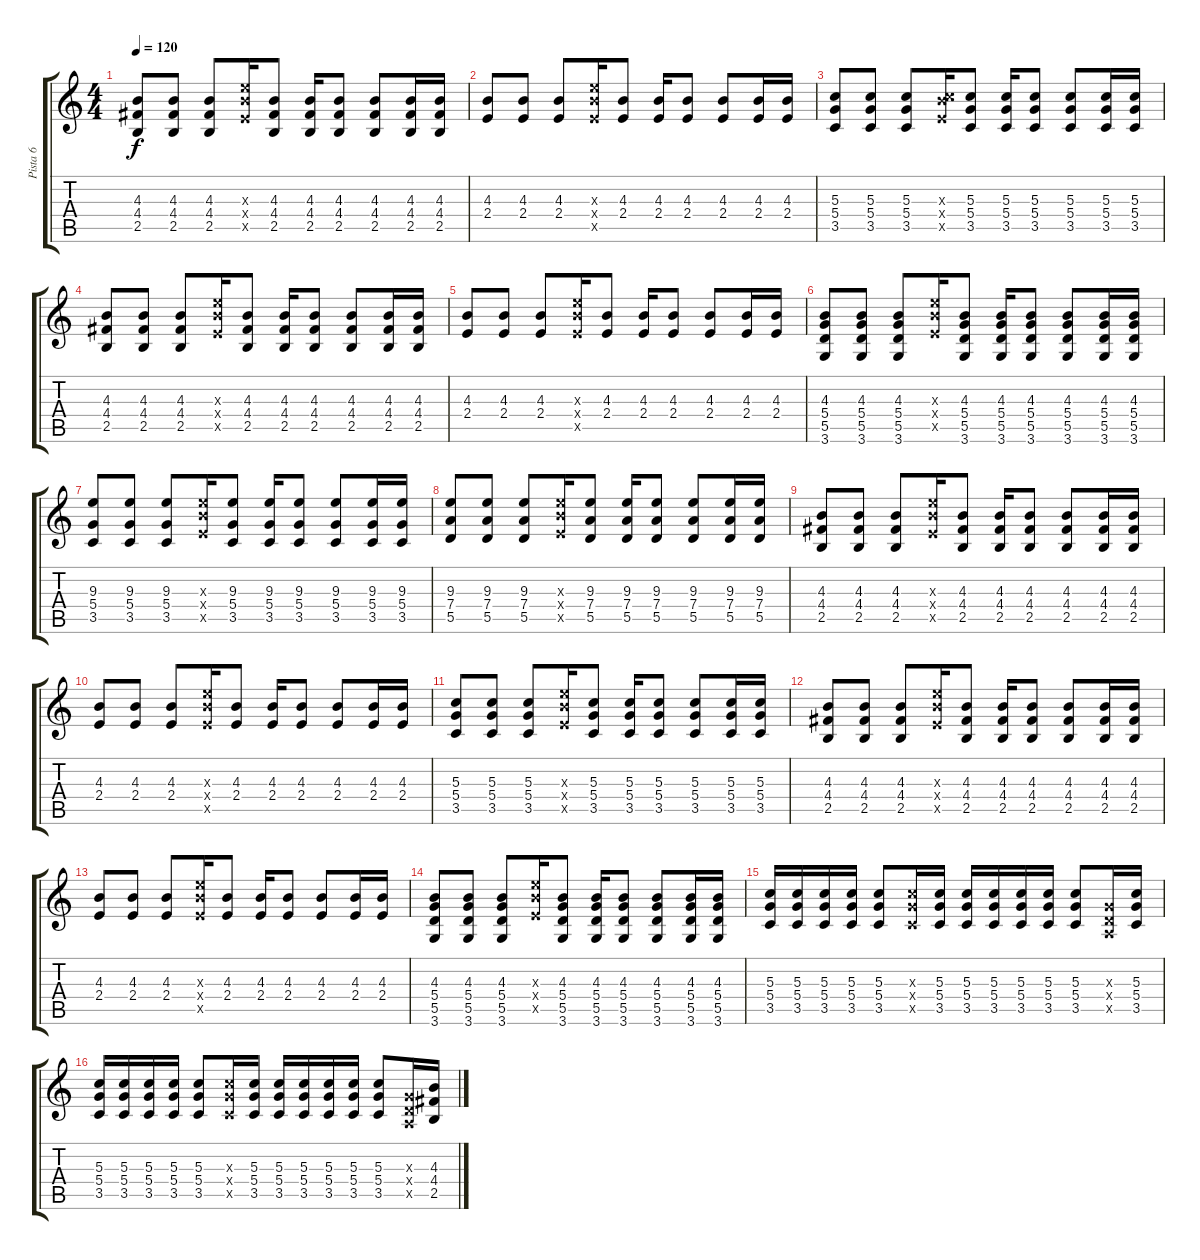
\track ("Pista 6" "Pista 6") {instrument distortionguitar}
\staff {score tabs}
\tuning (E4 B3 G3 D3 A2 E2) {hide}
\ts (4 4)
\tempo 120
\clef g2
\ks c
(4.3 4.4 2.5).8{dy f} (4.3 4.4 2.5).8 (4.3 4.4 2.5).8 (9.3{x} 9.4{x} 7.5{x}).16 (4.3 4.4 2.5).8 (4.3 4.4 2.5).16 (4.3 4.4 2.5).8 (4.3 4.4 2.5).8 (4.3 4.4 2.5).16 (4.3 4.4 2.5).16 |
(4.3 2.4).8 (4.3 2.4).8 (4.3 2.4).8 (9.3{x} 9.4{x} 7.5{x}).16 (4.3 2.4).8 (4.3 2.4).16 (4.3 2.4).8 (4.3 2.4).8 (4.3 2.4).16 (4.3 2.4).16 |
(5.3 5.4 3.5).8 (5.3 5.4 3.5).8 (5.3 5.4 3.5).8 (5.3{x} 9.4{x} 7.5{x}).16 (5.3 5.4 3.5).8 (5.3 5.4 3.5).16 (5.3 5.4 3.5).8 (5.3 5.4 3.5).8 (5.3 5.4 3.5).16 (5.3 5.4 3.5).16 |
(4.3 4.4 2.5).8 (4.3 4.4 2.5).8 (4.3 4.4 2.5).8 (9.3{x} 9.4{x} 7.5{x}).16 (4.3 4.4 2.5).8 (4.3 4.4 2.5).16 (4.3 4.4 2.5).8 (4.3 4.4 2.5).8 (4.3 4.4 2.5).16 (4.3 4.4 2.5).16 |
(4.3 2.4).8 (4.3 2.4).8 (4.3 2.4).8 (9.3{x} 9.4{x} 7.5{x}).16 (4.3 2.4).8 (4.3 2.4).16 (4.3 2.4).8 (4.3 2.4).8 (4.3 2.4).16 (4.3 2.4).16 |
(4.3 5.4 5.5 3.6).8 (4.3 5.4 5.5 3.6).8 (4.3 5.4 5.5 3.6).8 (9.3{x} 9.4{x} 7.5{x}).16 (4.3 5.4 5.5 3.6).8 (4.3 5.4 5.5 3.6).16 (4.3 5.4 5.5 3.6).8 (4.3 5.4 5.5 3.6).8 (4.3 5.4 5.5 3.6).16 (4.3 5.4 5.5 3.6).16 |
(9.3 5.4 3.5).8 (9.3 5.4 3.5).8 (9.3 5.4 3.5).8 (9.3{x} 9.4{x} 7.5{x}).16 (9.3 5.4 3.5).8 (9.3 5.4 3.5).16 (9.3 5.4 3.5).8 (9.3 5.4 3.5).8 (9.3 5.4 3.5).16 (9.3 5.4 3.5).16 |
(9.3 7.4 5.5).8 (9.3 7.4 5.5).8 (9.3 7.4 5.5).8 (9.3{x} 9.4{x} 7.5{x}).16 (9.3 7.4 5.5).8 (9.3 7.4 5.5).16 (9.3 7.4 5.5).8 (9.3 7.4 5.5).8 (9.3 7.4 5.5).16 (9.3 7.4 5.5).16 |
(4.3 4.4 2.5).8 (4.3 4.4 2.5).8 (4.3 4.4 2.5).8 (9.3{x} 9.4{x} 7.5{x}).16 (4.3 4.4 2.5).8 (4.3 4.4 2.5).16 (4.3 4.4 2.5).8 (4.3 4.4 2.5).8 (4.3 4.4 2.5).16 (4.3 4.4 2.5).16 |
(4.3 2.4).8 (4.3 2.4).8 (4.3 2.4).8 (9.3{x} 9.4{x} 7.5{x}).16 (4.3 2.4).8 (4.3 2.4).16 (4.3 2.4).8 (4.3 2.4).8 (4.3 2.4).16 (4.3 2.4).16 |
(5.3 5.4 3.5).8 (5.3 5.4 3.5).8 (5.3 5.4 3.5).8 (9.3{x} 9.4{x} 7.5{x}).16 (5.3 5.4 3.5).8 (5.3 5.4 3.5).16 (5.3 5.4 3.5).8 (5.3 5.4 3.5).8 (5.3 5.4 3.5).16 (5.3 5.4 3.5).16 |
(4.3 4.4 2.5).8 (4.3 4.4 2.5).8 (4.3 4.4 2.5).8 (9.3{x} 9.4{x} 7.5{x}).16 (4.3 4.4 2.5).8 (4.3 4.4 2.5).16 (4.3 4.4 2.5).8 (4.3 4.4 2.5).8 (4.3 4.4 2.5).16 (4.3 4.4 2.5).16 |
(4.3 2.4).8 (4.3 2.4).8 (4.3 2.4).8 (9.3{x} 9.4{x} 7.5{x}).16 (4.3 2.4).8 (4.3 2.4).16 (4.3 2.4).8 (4.3 2.4).8 (4.3 2.4).16 (4.3 2.4).16 |
(4.3 5.4 5.5 3.6).8 (4.3 5.4 5.5 3.6).8 (4.3 5.4 5.5 3.6).8 (9.3{x} 9.4{x} 7.5{x}).16 (4.3 5.4 5.5 3.6).8 (4.3 5.4 5.5 3.6).16 (4.3 5.4 5.5 3.6).8 (4.3 5.4 5.5 3.6).8 (4.3 5.4 5.5 3.6).16 (4.3 5.4 5.5 3.6).16 |
(5.3 5.4 3.5).16 (5.3 5.4 3.5).16 (5.3 5.4 3.5).16 (5.3 5.4 3.5).16 (5.3 5.4 3.5).8 (5.3{x} 5.4{x} 3.5{x}).16 (5.3 5.4 3.5).16 (5.3 5.4 3.5).16 (5.3 5.4 3.5).16 (5.3 5.4 3.5).16 (5.3 5.4 3.5).16 (5.3 5.4 3.5).8 (0.3{x} 0.4{x} 0.5{x}).16 (5.3 5.4 3.5).16 |
(5.3 5.4 3.5).16 (5.3 5.4 3.5).16 (5.3 5.4 3.5).16 (5.3 5.4 3.5).16 (5.3 5.4 3.5).8 (5.3{x} 5.4{x} 3.5{x}).16 (5.3 5.4 3.5).16 (5.3 5.4 3.5).16 (5.3 5.4 3.5).16 (5.3 5.4 3.5).16 (5.3 5.4 3.5).16 (5.3 5.4 3.5).8 (0.3{x} 0.4{x} 0.5{x}).16 (4.3 4.4 2.5).16
